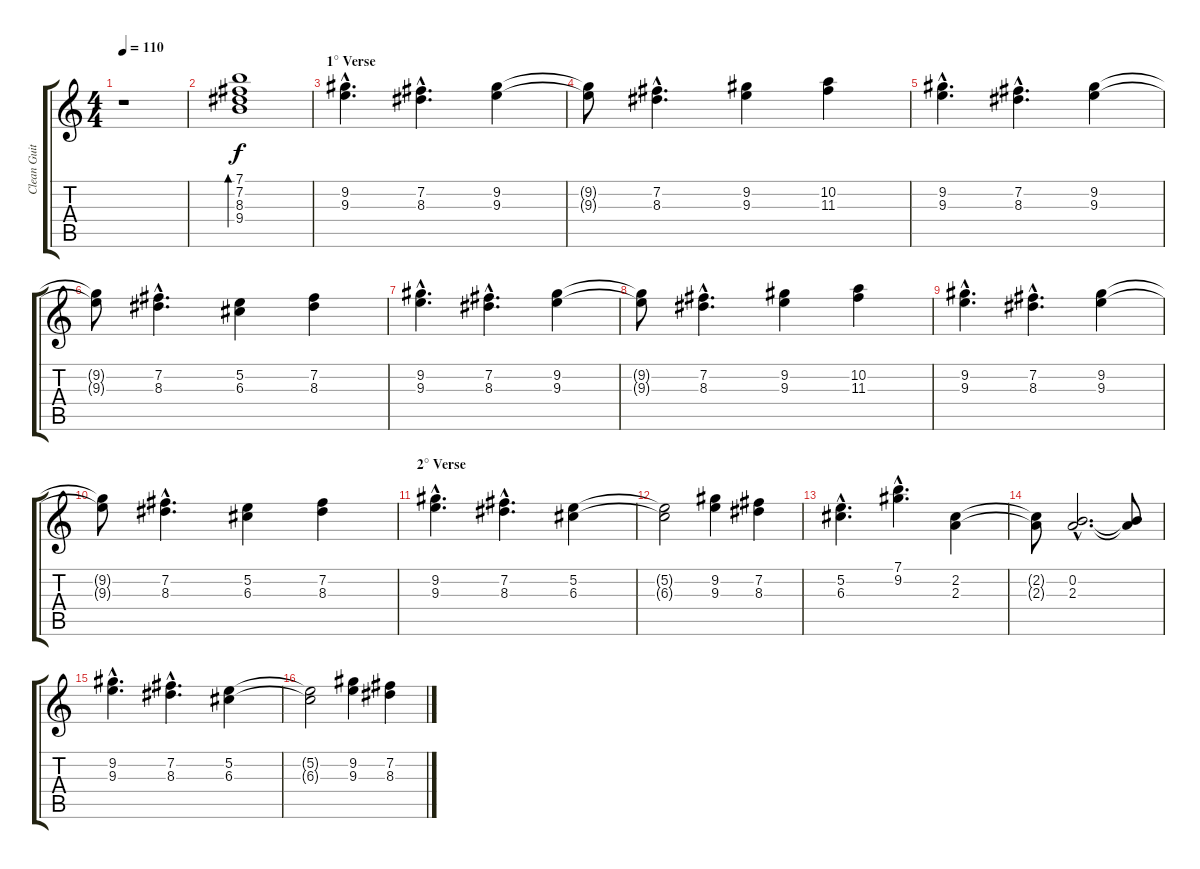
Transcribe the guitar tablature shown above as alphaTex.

\track ("Clean Guitar" "Clean Guit") {instrument electricguitarclean}
\staff {score tabs}
\tuning (E4 B3 G3 D3 A2 E2) {hide}
\ts (4 4)
\tempo 110
\clef g2
\ks c
r.1{dy f} |
(7.1 7.2 8.3 9.4).1{bd 240} |
\section ("" "1° Verse")
(9.2{hac} 9.3{hac}).4{d} (7.2{hac} 8.3{hac}).4{d} (9.2 9.3).4 |
(9.2{t} 9.3{t}).8 (7.2{hac} 8.3{hac}).4{d} (9.2 9.3).4 (10.2 11.3).4 |
(9.2{hac} 9.3{hac}).4{d} (7.2{hac} 8.3{hac}).4{d} (9.2 9.3).4 |
(9.2{t} 9.3{t}).8 (7.2{hac} 8.3{hac}).4{d} (5.2 6.3).4 (7.2 8.3).4 |
(9.2{hac} 9.3{hac}).4{d} (7.2{hac} 8.3{hac}).4{d} (9.2 9.3).4 |
(9.2{t} 9.3{t}).8 (7.2{hac} 8.3{hac}).4{d} (9.2 9.3).4 (10.2 11.3).4 |
(9.2{hac} 9.3{hac}).4{d} (7.2{hac} 8.3{hac}).4{d} (9.2 9.3).4 |
(9.2{t} 9.3{t}).8 (7.2{hac} 8.3{hac}).4{d} (5.2 6.3).4 (7.2 8.3).4 |
\section ("" "2° Verse")
(9.2{hac} 9.3{hac}).4{d} (7.2{hac} 8.3{hac}).4{d} (5.2 6.3).4 |
(5.2{t} 6.3{t}).2 (9.2 9.3).4 (7.2 8.3).4 |
(5.2{hac} 6.3{hac}).4{d} (7.1{hac} 9.2{hac}).4{d} (2.2 2.3).4 |
(2.2{t} 2.3{t}).8 (0.2{hac} 2.3{hac}).2{d} (0.2{t} 2.3{t}).8 |
(9.2{hac} 9.3{hac}).4{d} (7.2{hac} 8.3{hac}).4{d} (5.2 6.3).4 |
(5.2{t} 6.3{t}).2 (9.2 9.3).4 (7.2 8.3).4
